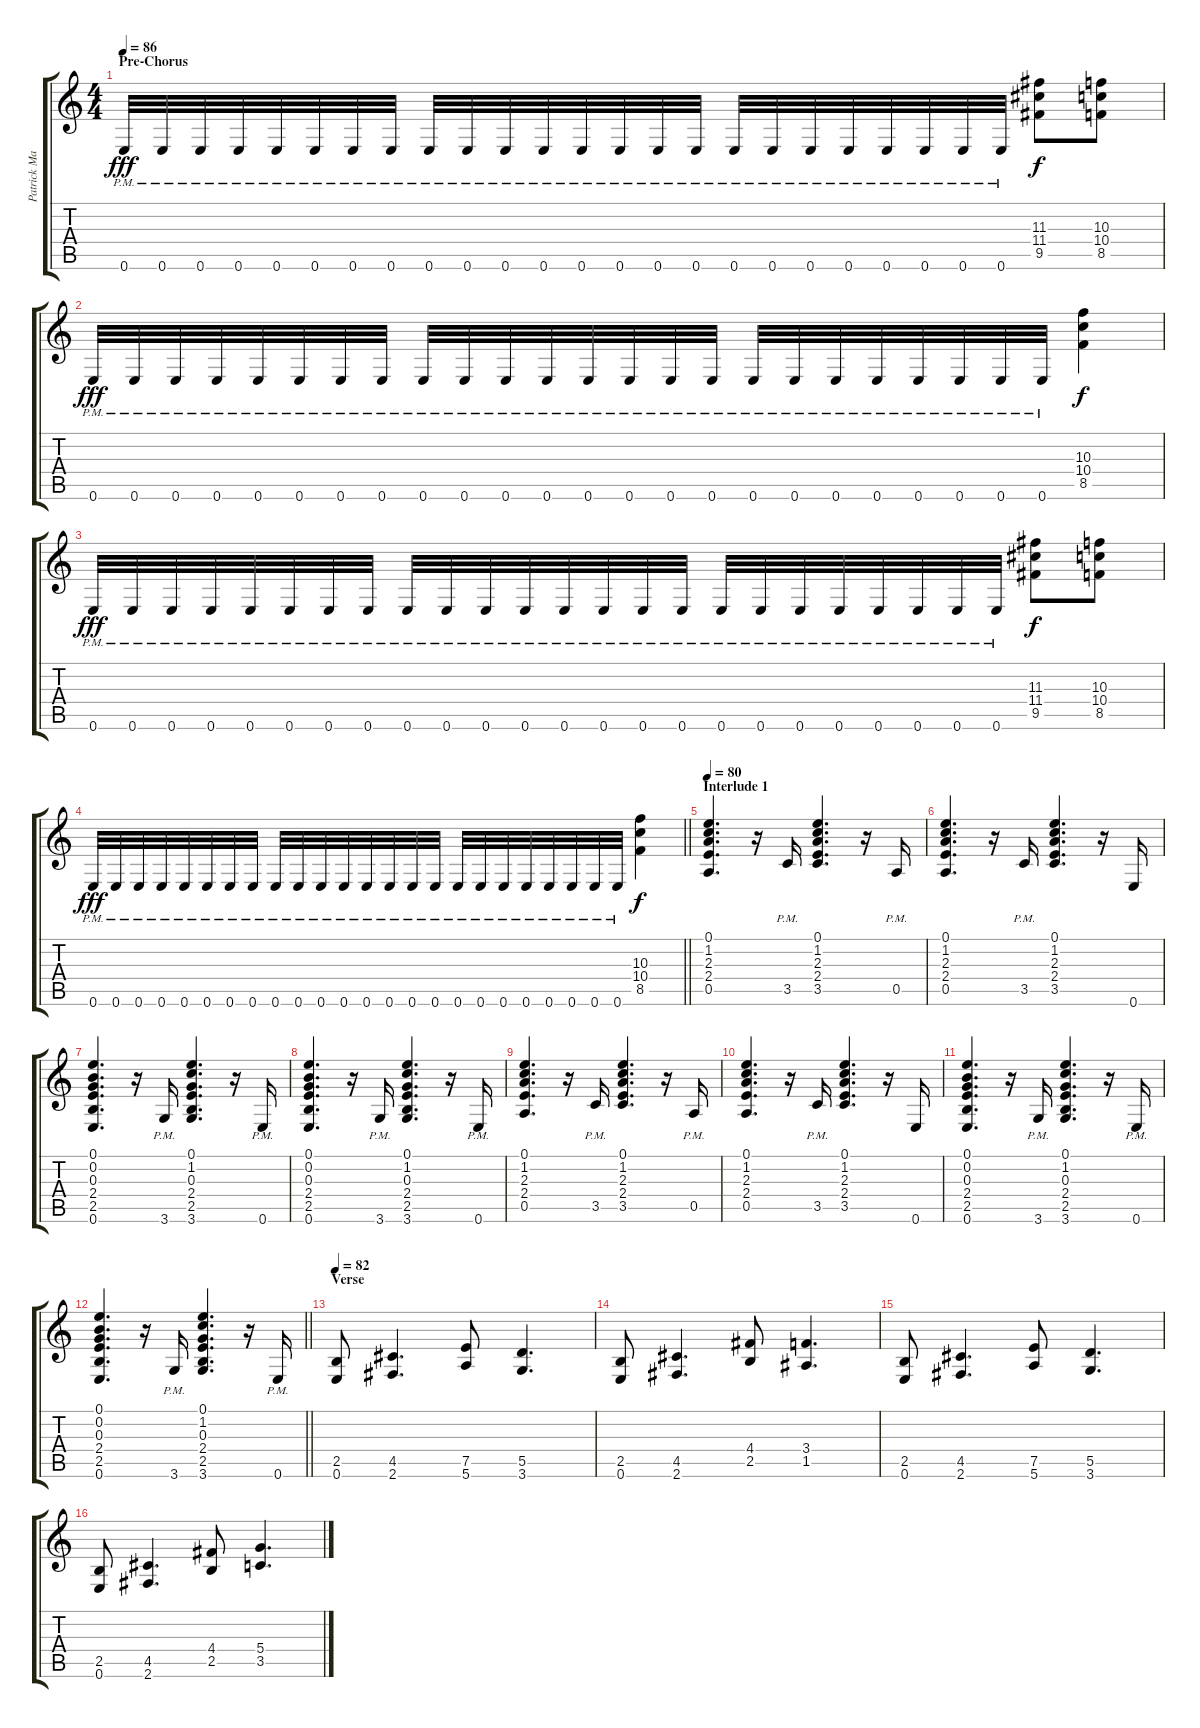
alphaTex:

\track ("Patrick Mameli" "Patrick Ma") {instrument distortionguitar}
\staff {score tabs}
\tuning (E4 B3 G3 D3 A2 E2) {hide}
\ts (4 4)
\section ("" "Pre-Chorus")
\tempo 86
\clef g2
\ks c
0.6{pm}.32{dy fff} 0.6{pm}.32 0.6{pm}.32 0.6{pm}.32 0.6{pm}.32 0.6{pm}.32 0.6{pm}.32 0.6{pm}.32 0.6{pm}.32 0.6{pm}.32 0.6{pm}.32 0.6{pm}.32 0.6{pm}.32 0.6{pm}.32 0.6{pm}.32 0.6{pm}.32 0.6{pm}.32 0.6{pm}.32 0.6{pm}.32 0.6{pm}.32 0.6{pm}.32 0.6{pm}.32 0.6{pm}.32 0.6{pm}.32 (11.3 11.4 9.5).8{dy f} (10.3 10.4 8.5).8 |
0.6{pm}.32{dy fff} 0.6{pm}.32 0.6{pm}.32 0.6{pm}.32 0.6{pm}.32 0.6{pm}.32 0.6{pm}.32 0.6{pm}.32 0.6{pm}.32 0.6{pm}.32 0.6{pm}.32 0.6{pm}.32 0.6{pm}.32 0.6{pm}.32 0.6{pm}.32 0.6{pm}.32 0.6{pm}.32 0.6{pm}.32 0.6{pm}.32 0.6{pm}.32 0.6{pm}.32 0.6{pm}.32 0.6{pm}.32 0.6{pm}.32 (10.3 10.4 8.5).4{dy f} |
0.6{pm}.32{dy fff} 0.6{pm}.32 0.6{pm}.32 0.6{pm}.32 0.6{pm}.32 0.6{pm}.32 0.6{pm}.32 0.6{pm}.32 0.6{pm}.32 0.6{pm}.32 0.6{pm}.32 0.6{pm}.32 0.6{pm}.32 0.6{pm}.32 0.6{pm}.32 0.6{pm}.32 0.6{pm}.32 0.6{pm}.32 0.6{pm}.32 0.6{pm}.32 0.6{pm}.32 0.6{pm}.32 0.6{pm}.32 0.6{pm}.32 (11.3 11.4 9.5).8{dy f} (10.3 10.4 8.5).8 |
\barLineRight lightlight
0.6{pm}.32{dy fff} 0.6{pm}.32 0.6{pm}.32 0.6{pm}.32 0.6{pm}.32 0.6{pm}.32 0.6{pm}.32 0.6{pm}.32 0.6{pm}.32 0.6{pm}.32 0.6{pm}.32 0.6{pm}.32 0.6{pm}.32 0.6{pm}.32 0.6{pm}.32 0.6{pm}.32 0.6{pm}.32 0.6{pm}.32 0.6{pm}.32 0.6{pm}.32 0.6{pm}.32 0.6{pm}.32 0.6{pm}.32 0.6{pm}.32 (10.3 10.4 8.5).4{dy f} |
\section ("" "Interlude 1")
\tempo 80
(0.1 1.2 2.3 2.4 0.5).4{d} r.16 3.5{pm}.16 (0.1 1.2 2.3 2.4 3.5).4{d} r.16 0.5{pm}.16 |
(0.1 1.2 2.3 2.4 0.5).4{d} r.16 3.5{pm}.16 (0.1 1.2 2.3 2.4 3.5).4{d} r.16 0.6.16 |
(0.1 0.2 0.3 2.4 2.5 0.6).4{d} r.16 3.6{pm}.16 (0.1 1.2 0.3 2.4 2.5 3.6).4{d} r.16 0.6{pm}.16 |
(0.1 0.2 0.3 2.4 2.5 0.6).4{d} r.16 3.6{pm}.16 (0.1 1.2 0.3 2.4 2.5 3.6).4{d} r.16 0.6{pm}.16 |
(0.1 1.2 2.3 2.4 0.5).4{d} r.16 3.5{pm}.16 (0.1 1.2 2.3 2.4 3.5).4{d} r.16 0.5{pm}.16 |
(0.1 1.2 2.3 2.4 0.5).4{d} r.16 3.5{pm}.16 (0.1 1.2 2.3 2.4 3.5).4{d} r.16 0.6.16 |
(0.1 0.2 0.3 2.4 2.5 0.6).4{d} r.16 3.6{pm}.16 (0.1 1.2 0.3 2.4 2.5 3.6).4{d} r.16 0.6{pm}.16 |
\barLineRight lightlight
(0.1 0.2 0.3 2.4 2.5 0.6).4{d} r.16 3.6{pm}.16 (0.1 1.2 0.3 2.4 2.5 3.6).4{d} r.16 0.6{pm}.16 |
\section ("" "Verse")
\tempo 82
(2.5 0.6).8 (4.5 2.6).4{d} (7.5 5.6).8 (5.5 3.6).4{d} |
(2.5 0.6).8 (4.5 2.6).4{d} (4.4 2.5).8 (3.4 1.5).4{d} |
(2.5 0.6).8 (4.5 2.6).4{d} (7.5 5.6).8 (5.5 3.6).4{d} |
(2.5 0.6).8 (4.5 2.6).4{d} (4.4 2.5).8 (5.4 3.5).4{d}
